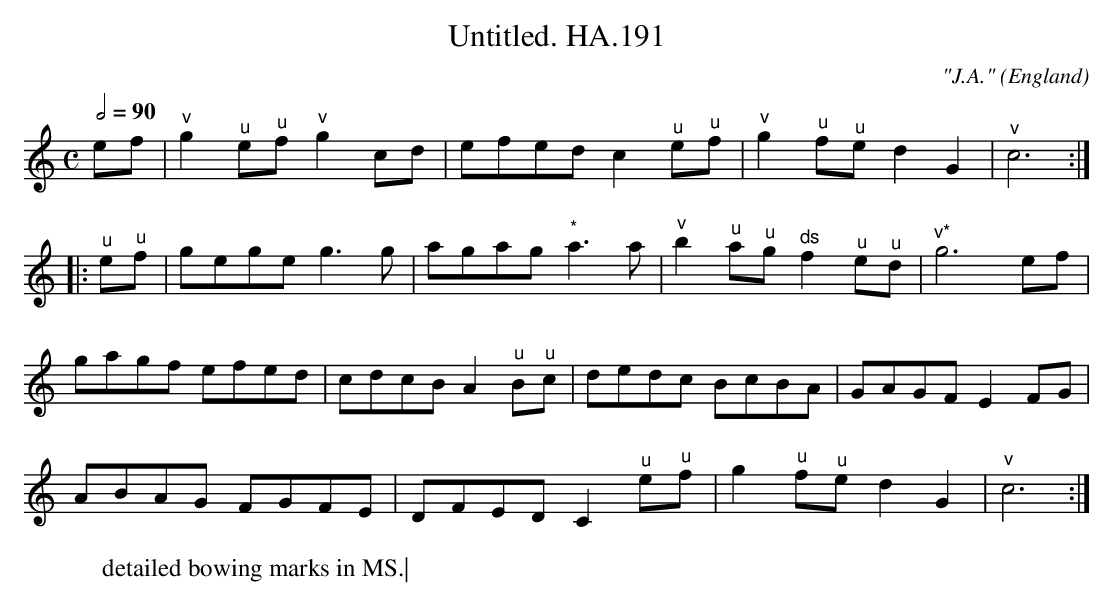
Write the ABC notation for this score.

X:1
T:Untitled. HA.191
C:"J.A."
L:1/8
M:C
O:England
Q:1/2=90
K:C
ef|"^v"g2 "^u"e"^u"f "^v"g2 cd|efed c2 "^u"e"^u"f|\
"^v"g2 "^u"f"^u"e d2G2|"^v"c6:|!
|:"^u"e"^u"f|gegeg3g|agag "^*"a3a|\
"^v"b2 "^u"a"^u"g "^ds"f2 "^u"e"^u"d|"^v*"g6 ef|!
gagf efed|cdcB A2 "^u"B"^u"c|dedc BcBA|GAGF E2 FG|!
ABAG FGFE|DFEDC2"^u"e"^u"f|g2 "^u"f"^u"e d2G2|"^v"c6:|
W: detailed bowing marks in MS.|
